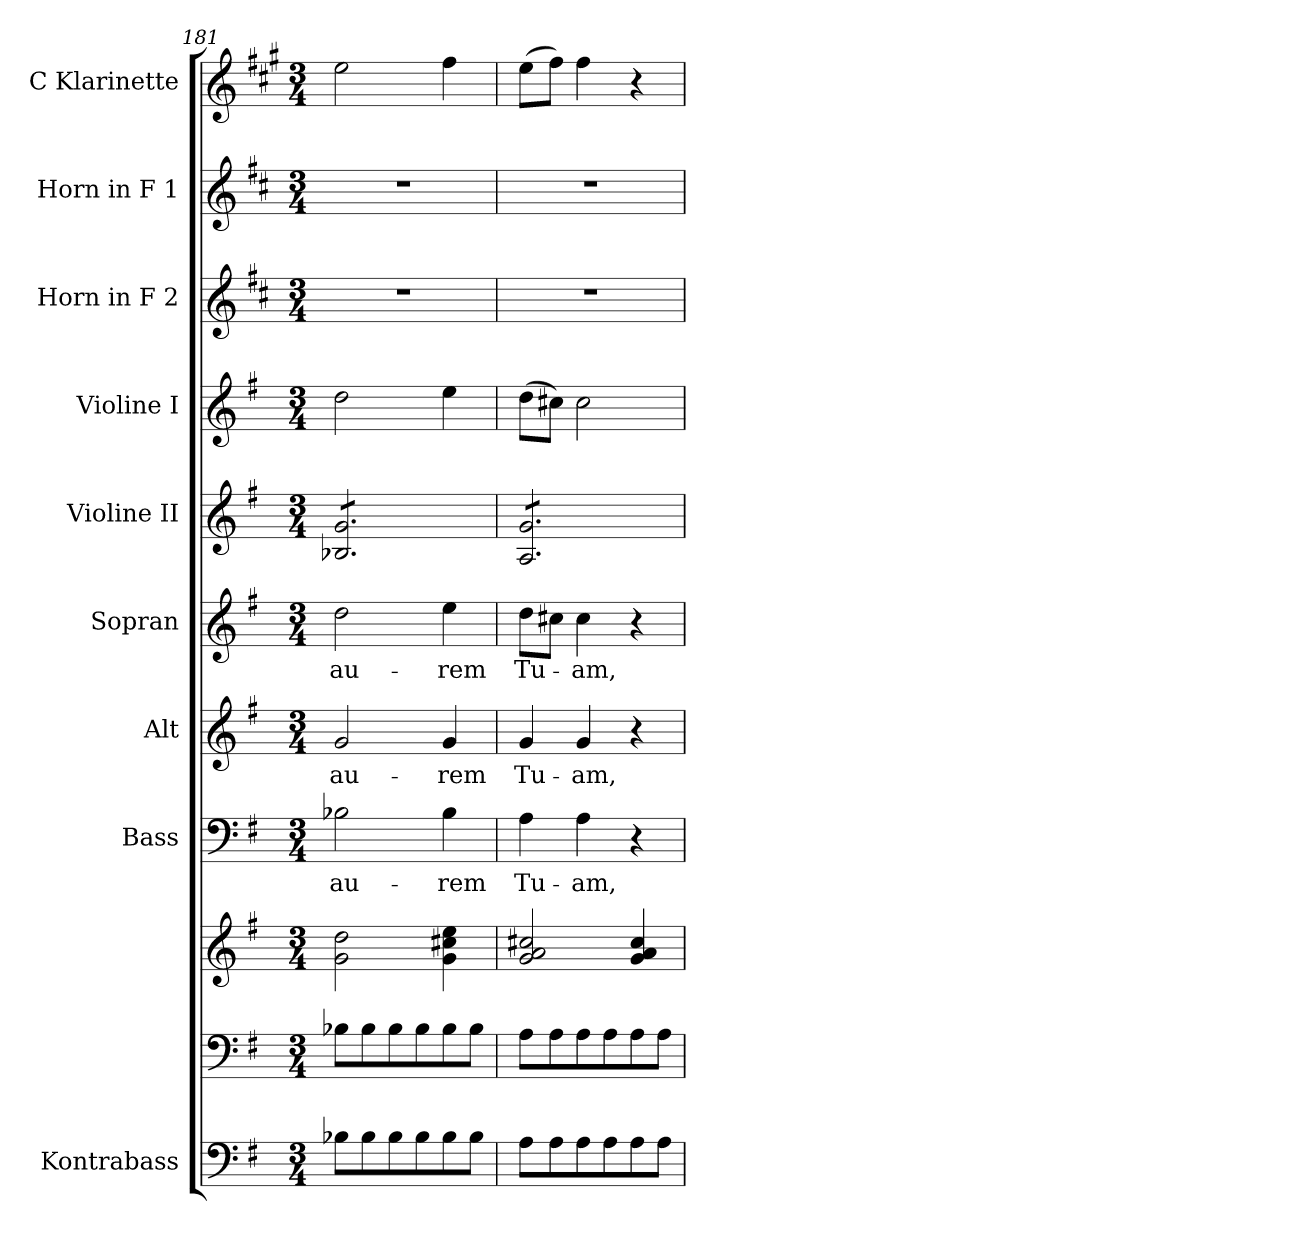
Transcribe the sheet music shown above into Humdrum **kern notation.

**kern	**kern	**kern	**kern	**text	**kern	**text	**kern	**text	**kern	**kern	**kern	**kern	**kern
*part10	*part9	*part9	*part8	*part8	*part7	*part7	*part6	*part6	*part5	*part4	*part3	*part2	*part1
*staff11	*staff10	*staff9	*staff8	*staff8	*staff7	*staff7	*staff6	*staff6	*staff5	*staff4	*staff3	*staff2	*staff1
*I"Kontrabass	*	*	*I"Bass	*	*I"Alt	*	*I"Sopran	*	*I"Violine II	*I"Violine I	*I"Horn in F 2	*I"Horn in F 1	*I"C Klarinette
*I'Kb.	*	*	*I'B.	*	*I'A.	*	*I'S.	*	*I'Vl. II	*I'Vl. I	*	*	*I'Kl.
*clefF4	*clefF4	*clefG2	*clefF4	*	*clefG2	*	*clefG2	*	*clefG2	*clefG2	*clefG2	*clefG2	*clefG2
*ITrd7c12	*	*	*	*	*	*	*	*	*	*	*ITrd4c7	*ITrd4c7	*ITrd1c2
*k[f#]	*k[f#]	*k[f#]	*k[f#]	*	*k[f#]	*	*k[f#]	*	*k[f#]	*k[f#]	*k[f#]	*k[f#]	*k[f#]
*G:	*G:	*G:	*G:	*	*G:	*	*G:	*	*G:	*G:	*G:	*G:	*G:
*M3/4	*M3/4	*M3/4	*M3/4	*	*M3/4	*	*M3/4	*	*M3/4	*M3/4	*M3/4	*M3/4	*M3/4
=181	=181	=181	=181	=181	=181	=181	=181	=181	=181	=181	=181	=181	=181
!	!	!	!	!LO:LY:b	!	!LO:LY:b	!	!LO:LY:b	!	!	!	!	!
*	*	*	*	*	*	*	*	*	*tremolo	*	*	*	*
8BB-X\L	8B-X\L	2g\ 2dd\	2B-X\	au-	2g/	au-	2dd\	au-	8B-X/ 8g/L	2dd\	2.r	2.r	2dd\
8BB-\	8B-\	.	.	.	.	.	.	.	8B-X/ 8g/	.	.	.	.
8BB-\	8B-\	.	.	.	.	.	.	.	8B-X/ 8g/	.	.	.	.
8BB-\	8B-\	.	.	.	.	.	.	.	8B-X/ 8g/	.	.	.	.
!	!	!	!	!LO:LY:b	!	!LO:LY:b	!	!LO:LY:b	!	!	!	!	!
8BB-\	8B-\	4g\ 4cc#X\ 4ee\	4B-\	-rem	4g/	-rem	4ee\	-rem	8B-X/ 8g/	4ee\	.	.	4ee\
8BB-\J	8B-\J	.	.	.	.	.	.	.	8B-X/ 8g/J	.	.	.	.
=182	=182	=182	=182	=182	=182	=182	=182	=182	=182	=182	=182	=182	=182
!	!	!	!	!LO:LY:b	!	!LO:LY:b	!	!LO:LY:b	!	!	!	!	!
8AA\L	8A\L	2g/ 2a/ 2cc#X/	4A\	Tu-	4g/	Tu-	8dd\L	Tu-	8A/ 8g/L	(>8dd\L	2.r	2.r	(>8dd\L
8AA\	8A\	.	.	.	.	.	8cc#X\J	.	8A/ 8g/	8cc#X\J)	.	.	8ee\J)
!	!	!	!	!LO:LY:b	!	!LO:LY:b	!	!LO:LY:b	!	!	!	!	!
8AA\	8A\	.	4A\	-am,	4g/	-am,	4cc#\	-am,	8A/ 8g/	2cc#\	.	.	4ee\
8AA\	8A\	.	.	.	.	.	.	.	8A/ 8g/	.	.	.	.
8AA\	8A\	4g/ 4a/ 4cc#/	4r	.	4r	.	4r	.	8A/ 8g/	.	.	.	4r
8AA\J	8A\J	.	.	.	.	.	.	.	8A/ 8g/J	.	.	.	.
*	*	*	*	*	*	*	*	*	*Xtremolo	*	*	*	*
=	=	=	=	=	=	=	=	=	=	=	=	=	=
*-	*-	*-	*-	*-	*-	*-	*-	*-	*-	*-	*-	*-	*-
